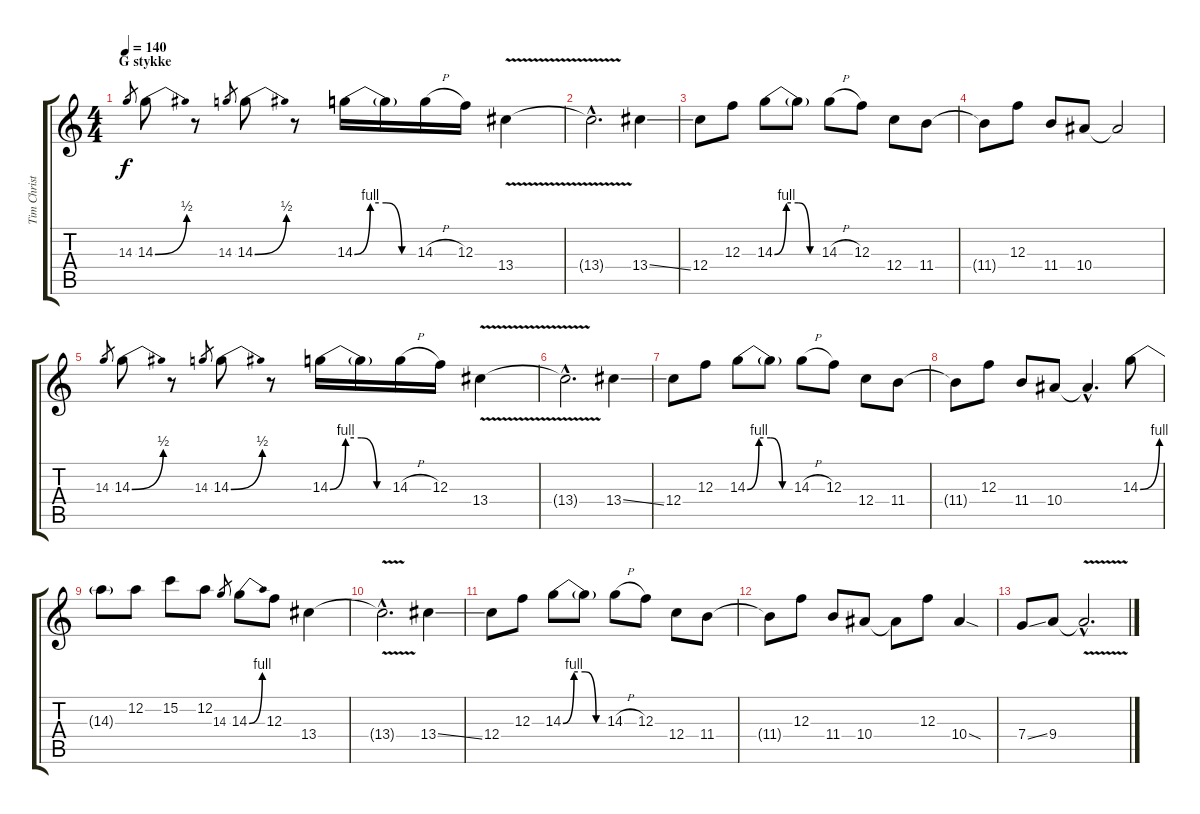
\track ("Tim Christensen (Guitar 2)" "Tim Christ") {instrument distortionguitar}
\staff {score tabs}
\tuning (D4 A3 F3 C3 G2 D2) {hide}
\ts (4 4)
\section ("" "G stykke")
\tempo 140
\clef g2
\ks c
14.3.8{gr dy f} 14.3{be (bend 0 0 60 2)}.8 r.8 14.3.8{gr} 14.3{be (bend 0 0 60 2)}.8 r.8 14.3{be (custom 0 0 15 4 30 4 45 0 60 0)}.16 14.3{t}.16 14.3{h}.16 12.3.16 13.4{v}.4 |
13.4{v hac t}.2{d} 13.4{ss}.4 |
12.4.8 12.3.8 14.3{be (custom 0 0 15 4 30 4 45 0 60 0)}.8 14.3{t}.8 14.3{h}.8 12.3.8 12.4.8 11.4.8 |
11.4{t}.8 12.3.8 11.4.8 10.4.8 10.4{t}.2 |
14.3.8{gr} 14.3{be (bend 0 0 60 2)}.8 r.8 14.3.8{gr} 14.3{be (bend 0 0 60 2)}.8 r.8 14.3{be (custom 0 0 15 4 30 4 45 0 60 0)}.16 14.3{t}.16 14.3{h}.16 12.3.16 13.4{v}.4 |
13.4{v hac t}.2{d} 13.4{ss}.4 |
12.4.8 12.3.8 14.3{be (custom 0 0 15 4 30 4 45 0 60 0)}.8 14.3{t}.8 14.3{h}.8 12.3.8 12.4.8 11.4.8 |
11.4{t}.8 12.3.8 11.4.8 10.4.8 10.4{hac t}.4{d} 14.3{be (bend 0 0 60 4)}.8 |
14.3{t}.8 12.2.8 15.2.8 12.2.8 14.3.8{gr} 14.3{be (bend 0 0 60 4)}.8 12.3.8 13.4.4 |
13.4{v hac t}.2{d} 13.4{ss}.4 |
12.4.8 12.3.8 14.3{be (custom 0 0 15 4 30 4 45 0 60 0)}.8 14.3{t}.8 14.3{h}.8 12.3.8 12.4.8 11.4.8 |
11.4{t}.8 12.3.8 11.4.8 10.4.8 10.4{t}.8 12.3.8 10.4{sod}.4 |
7.4{ss}.8 9.4.8 9.4{v hac t}.2{d}
